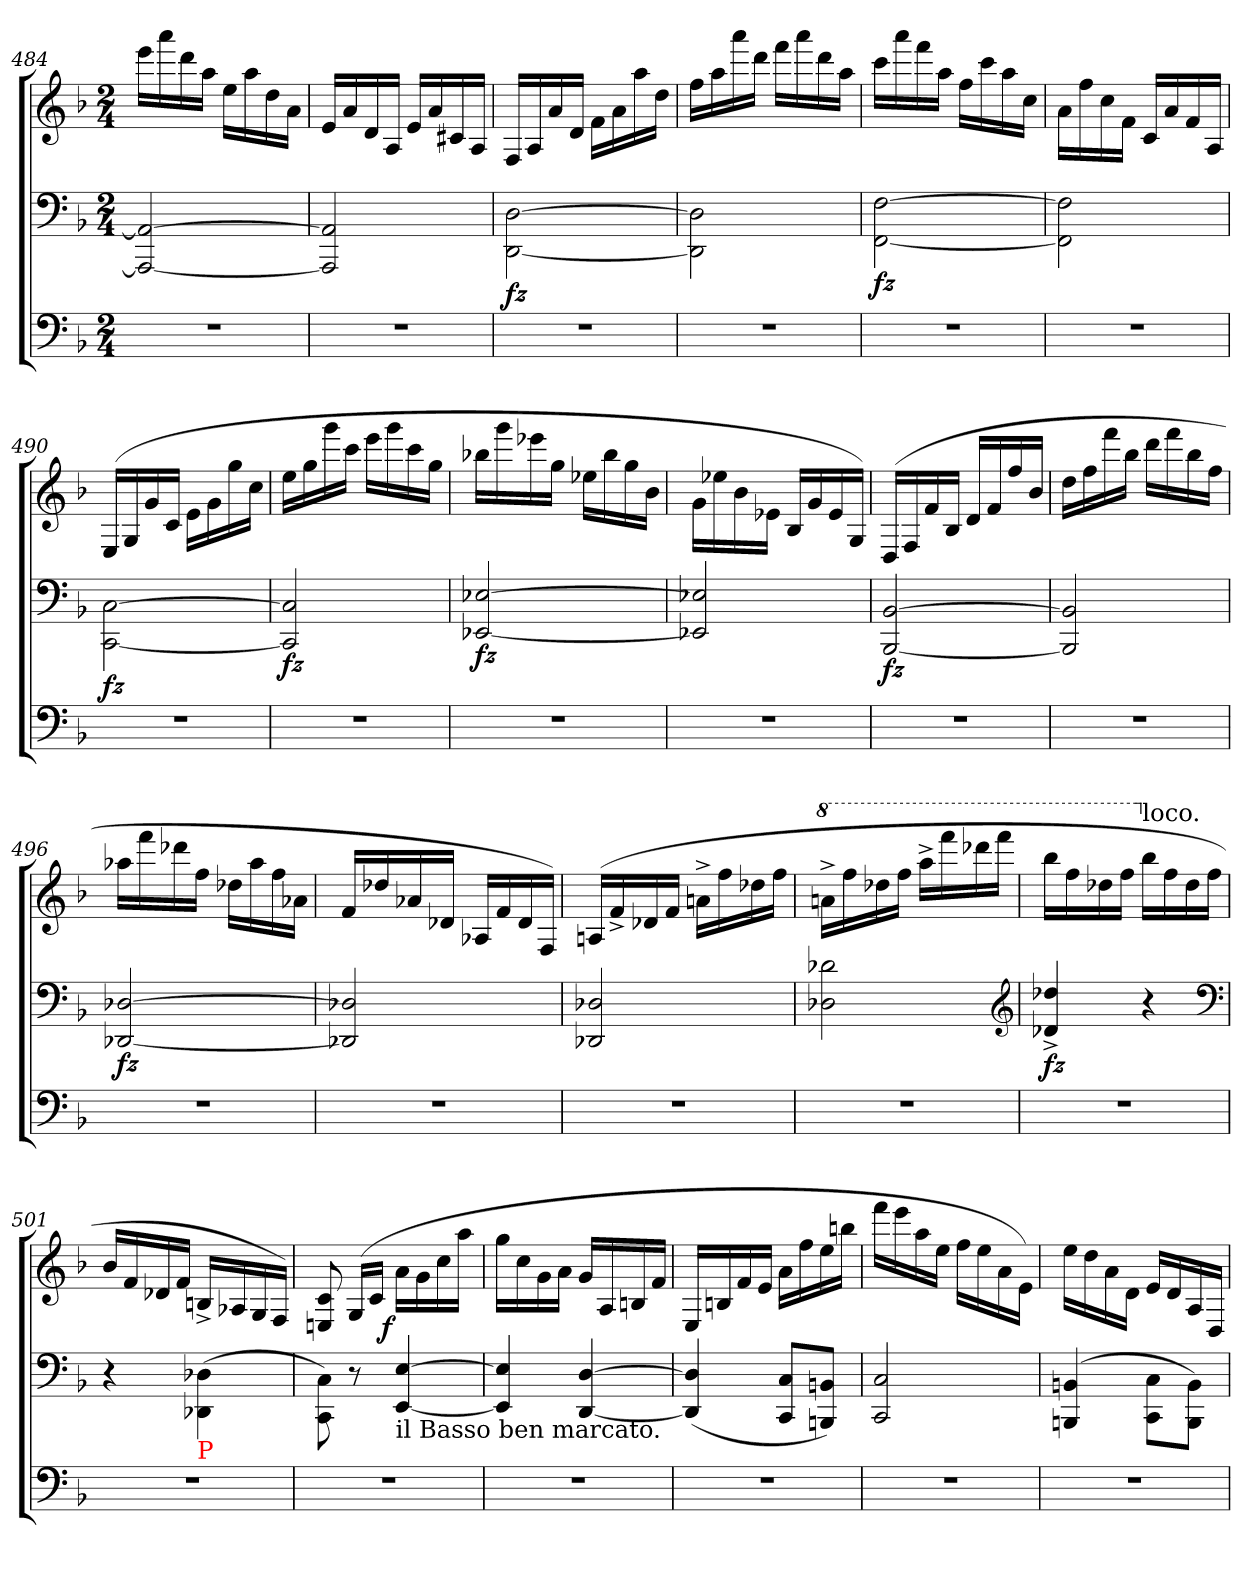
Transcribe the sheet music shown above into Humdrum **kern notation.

**kern	**kern	**kern	**dynam
*part2	*part1	*part1	*part1
*staff3	*staff2	*staff1	*staff1/2
*clefF4	*clefF4	*clefG2	*
*k[b-]	*k[b-]	*k[b-]	*
*F:	*F:	*F:	*
*M2/4	*M2/4	*M2/4	*
=484	=484	=484	=484
2r	2AA_ 2AAA_	16eeeLL	.
.	.	16aaa	.
.	.	16ddd	.
.	.	16aaJJ	.
.	.	16eeLL	.
.	.	16aa	.
.	.	16dd	.
.	.	16aJJ	.
=485	=485	=485	=485
2r	2AA] 2AAA]	16eLL	.
.	.	16a	.
.	.	16d	.
.	.	16AJJ	.
.	.	16eLL	.
.	.	16a	.
.	.	16c#X	.
.	.	16AJJ	.
=486	=486	=486	=486
!	!	!	!LO:DY:b=2
2r	[2D\ [2DD\	16F/LL	fz
.	.	16A/	.
.	.	16a\	.
.	.	16d\JJ	.
.	.	16fLL	.
.	.	16a	.
.	.	16aa	.
.	.	16ddJJ	.
=487	=487	=487	=487
2r	2D]\ 2DD]\	16ffLL	.
.	.	16aa	.
.	.	16aaa	.
.	.	16dddJJ	.
.	.	16fffLL	.
.	.	16aaa	.
.	.	16ddd	.
.	.	16aaJJ	.
=488	=488	=488	=488
!	!	!	!LO:DY:b=2
2r	[2F\ [2FF\	16cccLL	fz
.	.	16aaa	.
.	.	16fff	.
.	.	16aaJJ	.
.	.	16ffLL	.
.	.	16ccc	.
.	.	16aa	.
.	.	16ccJJ	.
=489	=489	=489	=489
2r	2F]\ 2FF]\	16aLL	.
.	.	16ff	.
.	.	16cc	.
.	.	16fJJ	.
.	.	16cLL	.
.	.	16a	.
.	.	16f	.
.	.	16AJJ	.
=490	=490	=490	=490
!	!	!	!LO:DY:b=2
2r	[2C\ [2CC\	(>16E/LL	fz
.	.	16G/	.
.	.	16g	.
.	.	16cJJ	.
.	.	16eLL	.
.	.	16g	.
.	.	16gg	.
.	.	16ccJJ	.
=491	=491	=491	=491
!	!	!	!LO:DY:b=2
2r	2C] 2CC]	16eeLL	fz
.	.	16gg	.
.	.	16ggg	.
.	.	16cccJJ	.
.	.	16eeeLL	.
.	.	16ggg	.
.	.	16ccc	.
.	.	16ggJJ	.
=492	=492	=492	=492
!	!	!	!LO:DY:b=2
2r	[2E-X [2EE-X	16bb-XLL	fz
.	.	16ggg	.
.	.	16eee-X	.
.	.	16ggJJ	.
.	.	16ee-XLL	.
.	.	16bb-	.
.	.	16gg	.
.	.	16b-JJ	.
=493	=493	=493	=493
2r	2E-X] 2EE-X]	16g\LL	.
.	.	16ee-X\	.
.	.	16b-\	.
.	.	16e-X\JJ	.
.	.	16B-LL	.
.	.	16g	.
.	.	16e-	.
.	.	16G/JJ)	.
=494	=494	=494	=494
!	!	!	!LO:DY:b=2
2r	[2BB-/ [2BBB-/	(>16D/LL	fz
.	.	16F/	.
.	.	16f	.
.	.	16B-JJ	.
.	.	16dLL	.
.	.	16f	.
.	.	16ff	.
.	.	16b-JJ	.
=495	=495	=495	=495
2r	2BB-] 2BBB-]	16ddLL	.
.	.	16ff	.
.	.	16fff	.
.	.	16bb-JJ	.
.	.	16dddLL	.
.	.	16fff	.
.	.	16bb-	.
.	.	16ffJJ	.
=496	=496	=496	=496
!	!	!	!LO:DY:b=2
2r	[2D-X [2DD-X	16aa-XLL	fz
.	.	16fff	.
.	.	16ddd-X	.
.	.	16ffJJ	.
.	.	16dd-XLL	.
.	.	16aa-	.
.	.	16ff	.
.	.	16a-XJJ	.
=497	=497	=497	=497
2r	2D-X] 2DD-X]	16fLL	.
.	.	16dd-X	.
.	.	16a-X	.
.	.	16d-XJJ	.
.	.	16A-XLL	.
.	.	16f	.
.	.	16d-	.
.	.	16F/JJ)	.
=498	=498	=498	=498
2r	2D-X 2DD-X	(>16AnLL	.
.	.	16f^	.
.	.	16d-X	.
.	.	16fJJ	.
.	.	16an^<LL	.
.	.	16ff	.
.	.	16dd-X	.
.	.	16ffJJ	.
=499	=499	=499	=499
*	*	*8va	*
2r	2d-X 2D-X	16aan^>LL	.
.	.	16fff	.
.	.	16ddd-X	.
.	.	16fffJJ	.
.	.	16aaa^>LL	.
.	.	16ffff	.
.	.	16dddd-X	.
.	.	16ffffJJ	.
*	*clefG2	*	*
=500	=500	=500	=500
!	!	!	!LO:DY:b=2
2r	4dd-X^< 4d-X^<	16bbb-LL	fz
.	.	16fff	.
.	.	16ddd-X	.
.	.	16fffJJ	.
*	*	*X8va	*
!	!	!LO:TX:a:t=loco.	!
.	4r	16bb-LL	.
.	.	16ff	.
.	.	16dd-	.
.	.	16ffJJ	.
*	*clefF4	*	*
=501	=501	=501	=501
2r	4r	16b-LL	.
.	.	16f	.
.	.	16d-X	.
.	.	16fJJ	.
!	!LO:TX:b:color=red:t=P	!	!
.	(<4D-X\ 4DD-X\	16Bn^>LL	.
.	.	16A-X	.
.	.	16G/	.
.	.	16F/JJ)	.
=502	=502	=502	=502
*	*	*^	*
2r	8C\ 8CC\)	8c/ 8En/	8..ryy	.
.	8r	(>16G/LL	.	.
.	.	16c/JJ	.	.
.	.	.	4ryy	f
!	!LO:TX:b:t=il Basso ben marcato.	!	!	!
.	[4E [4EE	16aLL	.	.
.	.	16g	.	.
.	.	16cc	.	.
.	.	16aaJJ	.	.
.	.	.	32ryy	.
*	*	*v	*v	*
=503	=503	=503	=503
2r	4E] 4EE]	16ggLL	.
.	.	16cc	.
.	.	16g	.
.	.	16aJJ	.
.	[4D [4DD	16gLL	.
.	.	16A	.
.	.	16Bn	.
.	.	16fJJ	.
=504	=504	=504	=504
2r	(4D]/ 4DD]/	16E/LL	.
.	.	16Bn	.
.	.	16f	.
.	.	16eJJ	.
.	8C 8CCL	16aLL	.
.	.	16ff	.
.	8BBn 8BBBnJ)	16ee	.
.	.	16bbnJJ	.
=505	=505	=505	=505
2r	2C 2CC	16fffLL	.
.	.	16eee	.
.	.	16aa	.
.	.	16eeJJ	.
.	.	16ffLL	.
.	.	16ee	.
.	.	16a	.
.	.	16eJJ)	.
=506	=506	=506	=506
2r	(4BBn 4BBBn	16ee\LL	.
.	.	16dd\	.
.	.	16a\	.
.	.	16d\JJ	.
.	8C\ 8CC\L	16e\LL	.
.	.	16d\	.
.	8BB\ 8BBB\J)	16A/	.
.	.	16D/JJ	.
=	=	=	=
*-	*-	*-	*-
